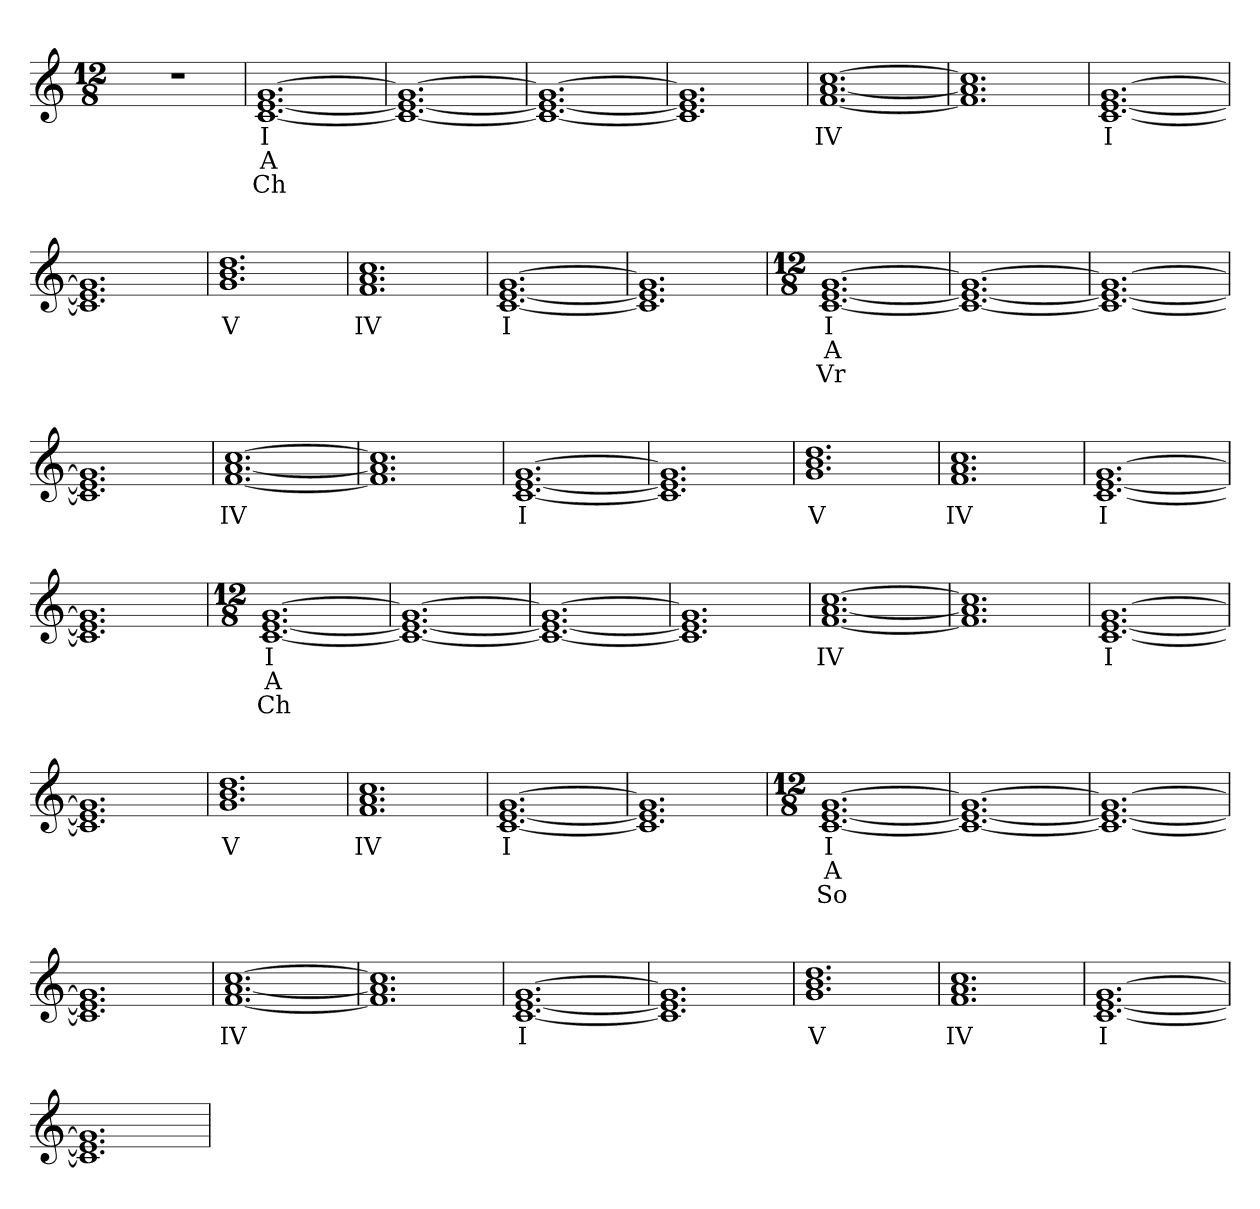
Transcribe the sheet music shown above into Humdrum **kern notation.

**kern	**text	**text	**text
*part1	*part1	*part1	*part1
*staff1	*staff1	*staff1	*staff1
*k[]	*	*	*
*C:	*	*	*
*M12/8	*	*	*
=	=	=	=
1.r	.	.	.
=	=	=	=
*k[]	*	*	*
*C:	*	*	*
[1.c [1.e [1.g	I	A	Ch
=	=	=	=
*k[]	*	*	*
*C:	*	*	*
1.c_ 1.e_ 1.g_	.	.	.
=	=	=	=
*k[]	*	*	*
*C:	*	*	*
1.c_ 1.e_ 1.g_	.	.	.
=	=	=	=
*k[]	*	*	*
*C:	*	*	*
1.c] 1.e] 1.g]	.	.	.
=	=	=	=
*k[]	*	*	*
*C:	*	*	*
[1.f [1.a [1.cc	IV	.	.
=	=	=	=
*k[]	*	*	*
*C:	*	*	*
1.f] 1.a] 1.cc]	.	.	.
=	=	=	=
*k[]	*	*	*
*C:	*	*	*
[1.c [1.e [1.g	I	.	.
=	=	=	=
*k[]	*	*	*
*C:	*	*	*
1.c] 1.e] 1.g]	.	.	.
=	=	=	=
*k[]	*	*	*
*C:	*	*	*
1.g 1.b 1.dd	V	.	.
=	=	=	=
*k[]	*	*	*
*C:	*	*	*
1.f 1.a 1.cc	IV	.	.
=	=	=	=
*k[]	*	*	*
*C:	*	*	*
[1.c [1.e [1.g	I	.	.
=	=	=	=
*k[]	*	*	*
*C:	*	*	*
1.c] 1.e] 1.g]	.	.	.
=	=	=	=
*k[]	*	*	*
*C:	*	*	*
*M12/8	*	*	*
[1.c [1.e [1.g	I	A	Vr
=	=	=	=
*k[]	*	*	*
*C:	*	*	*
1.c_ 1.e_ 1.g_	.	.	.
=	=	=	=
*k[]	*	*	*
*C:	*	*	*
1.c_ 1.e_ 1.g_	.	.	.
=	=	=	=
*k[]	*	*	*
*C:	*	*	*
1.c] 1.e] 1.g]	.	.	.
=	=	=	=
*k[]	*	*	*
*C:	*	*	*
[1.f [1.a [1.cc	IV	.	.
=	=	=	=
*k[]	*	*	*
*C:	*	*	*
1.f] 1.a] 1.cc]	.	.	.
=	=	=	=
*k[]	*	*	*
*C:	*	*	*
[1.c [1.e [1.g	I	.	.
=	=	=	=
*k[]	*	*	*
*C:	*	*	*
1.c] 1.e] 1.g]	.	.	.
=	=	=	=
*k[]	*	*	*
*C:	*	*	*
1.g 1.b 1.dd	V	.	.
=	=	=	=
*k[]	*	*	*
*C:	*	*	*
1.f 1.a 1.cc	IV	.	.
=	=	=	=
*k[]	*	*	*
*C:	*	*	*
[1.c [1.e [1.g	I	.	.
=	=	=	=
*k[]	*	*	*
*C:	*	*	*
1.c] 1.e] 1.g]	.	.	.
=	=	=	=
*k[]	*	*	*
*C:	*	*	*
*M12/8	*	*	*
[1.c [1.e [1.g	I	A	Ch
=	=	=	=
*k[]	*	*	*
*C:	*	*	*
1.c_ 1.e_ 1.g_	.	.	.
=	=	=	=
*k[]	*	*	*
*C:	*	*	*
1.c_ 1.e_ 1.g_	.	.	.
=	=	=	=
*k[]	*	*	*
*C:	*	*	*
1.c] 1.e] 1.g]	.	.	.
=	=	=	=
*k[]	*	*	*
*C:	*	*	*
[1.f [1.a [1.cc	IV	.	.
=	=	=	=
*k[]	*	*	*
*C:	*	*	*
1.f] 1.a] 1.cc]	.	.	.
=	=	=	=
*k[]	*	*	*
*C:	*	*	*
[1.c [1.e [1.g	I	.	.
=	=	=	=
*k[]	*	*	*
*C:	*	*	*
1.c] 1.e] 1.g]	.	.	.
=	=	=	=
*k[]	*	*	*
*C:	*	*	*
1.g 1.b 1.dd	V	.	.
=	=	=	=
*k[]	*	*	*
*C:	*	*	*
1.f 1.a 1.cc	IV	.	.
=	=	=	=
*k[]	*	*	*
*C:	*	*	*
[1.c [1.e [1.g	I	.	.
=	=	=	=
*k[]	*	*	*
*C:	*	*	*
1.c] 1.e] 1.g]	.	.	.
=	=	=	=
*k[]	*	*	*
*C:	*	*	*
*M12/8	*	*	*
[1.c [1.e [1.g	I	A	So
=	=	=	=
*k[]	*	*	*
*C:	*	*	*
1.c_ 1.e_ 1.g_	.	.	.
=	=	=	=
*k[]	*	*	*
*C:	*	*	*
1.c_ 1.e_ 1.g_	.	.	.
=	=	=	=
*k[]	*	*	*
*C:	*	*	*
1.c] 1.e] 1.g]	.	.	.
=	=	=	=
*k[]	*	*	*
*C:	*	*	*
[1.f [1.a [1.cc	IV	.	.
=	=	=	=
*k[]	*	*	*
*C:	*	*	*
1.f] 1.a] 1.cc]	.	.	.
=	=	=	=
*k[]	*	*	*
*C:	*	*	*
[1.c [1.e [1.g	I	.	.
=	=	=	=
*k[]	*	*	*
*C:	*	*	*
1.c] 1.e] 1.g]	.	.	.
=	=	=	=
*k[]	*	*	*
*C:	*	*	*
1.g 1.b 1.dd	V	.	.
=	=	=	=
*k[]	*	*	*
*C:	*	*	*
1.f 1.a 1.cc	IV	.	.
=	=	=	=
*k[]	*	*	*
*C:	*	*	*
[1.c [1.e [1.g	I	.	.
=	=	=	=
*k[]	*	*	*
*C:	*	*	*
1.c] 1.e] 1.g]	.	.	.
=	=	=	=
*-	*-	*-	*-
